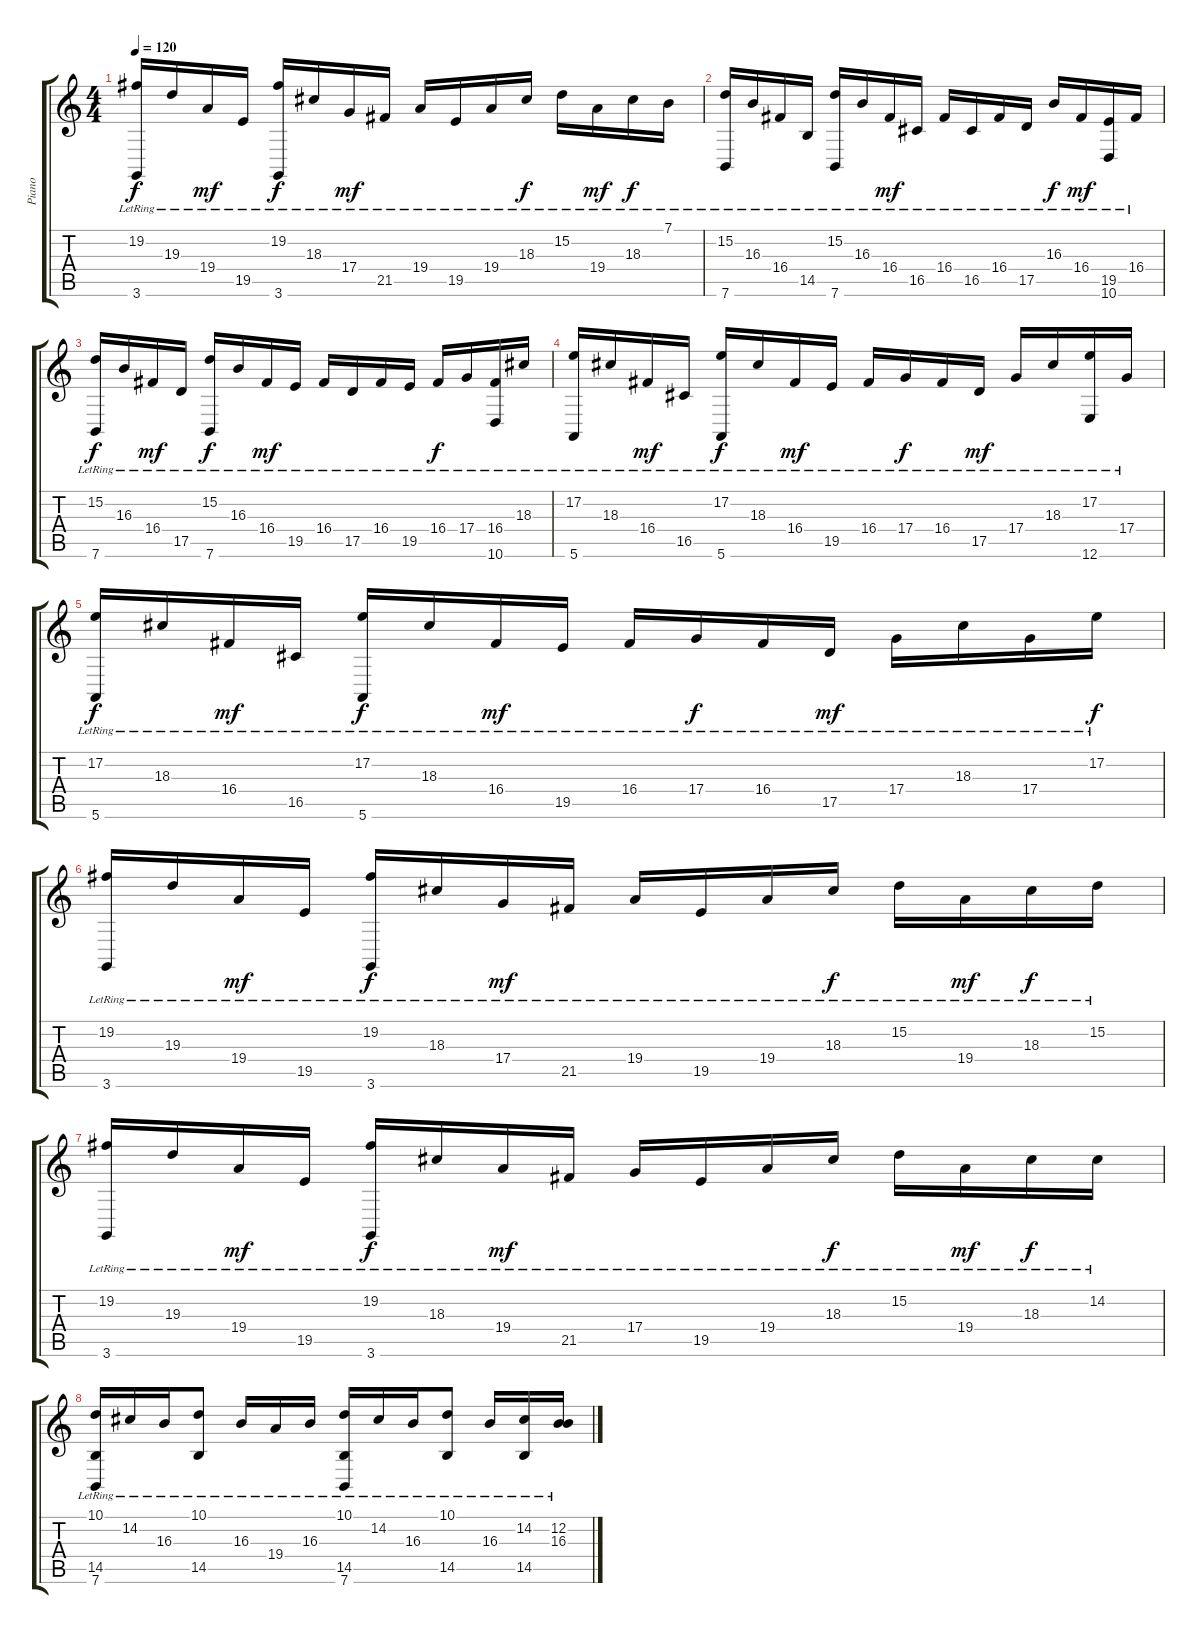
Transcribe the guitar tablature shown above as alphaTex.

\track ("Piano" "Piano") {instrument acousticgrandpiano}
\staff {score tabs}
\tuning (E4 B3 G3 D3 A2 E2) {hide}
\ts (4 4)
\tempo 120
\clef g2
\ks c
(19.2{lr} 3.6{lr}).16{dy f} 19.3{lr}.16 19.4{lr}.16{dy mf} 19.5{lr}.16 (19.2{lr} 3.6{lr}).16{dy f} 18.3{lr}.16 17.4{lr}.16{dy mf} 21.5{lr}.16 19.4{lr}.16 19.5{lr}.16 19.4{lr}.16 18.3{lr}.16{dy f} 15.2{lr}.16 19.4{lr}.16{dy mf} 18.3{lr}.16{dy f} 7.1{lr}.16 |
(15.2{lr} 7.6{lr}).16 16.3{lr}.16 16.4{lr}.16 14.5{lr}.16 (15.2{lr} 7.6{lr}).16 16.3{lr}.16 16.4{lr}.16{dy mf} 16.5{lr}.16 16.4{lr}.16 16.5{lr}.16 16.4{lr}.16 17.5{lr}.16 16.3{lr}.16{dy f} 16.4{lr}.16{dy mf} (19.5{lr} 10.6{lr}).16 16.4{lr}.16 |
(15.2{lr} 7.6{lr}).16{dy f} 16.3{lr}.16 16.4{lr}.16{dy mf} 17.5{lr}.16 (15.2{lr} 7.6{lr}).16{dy f} 16.3{lr}.16 16.4{lr}.16{dy mf} 19.5{lr}.16 16.4{lr}.16 17.5{lr}.16 16.4{lr}.16 19.5{lr}.16 16.4{lr}.16{dy f} 17.4{lr}.16 (16.4{lr} 10.6{lr}).16 18.3{lr}.16 |
(17.2{lr} 5.6{lr}).16 18.3{lr}.16 16.4{lr}.16{dy mf} 16.5{lr}.16 (17.2{lr} 5.6{lr}).16{dy f} 18.3{lr}.16 16.4{lr}.16{dy mf} 19.5{lr}.16 16.4{lr}.16 17.4{lr}.16{dy f} 16.4{lr}.16 17.5{lr}.16{dy mf} 17.4{lr}.16 18.3{lr}.16 (17.2{lr} 12.6{lr}).16 17.4{lr}.16 |
(17.2{lr} 5.6{lr}).16{dy f} 18.3{lr}.16 16.4{lr}.16{dy mf} 16.5{lr}.16 (17.2{lr} 5.6{lr}).16{dy f} 18.3{lr}.16 16.4{lr}.16{dy mf} 19.5{lr}.16 16.4{lr}.16 17.4{lr}.16{dy f} 16.4{lr}.16 17.5{lr}.16{dy mf} 17.4{lr}.16 18.3{lr}.16 17.4{lr}.16 17.2{lr}.16{dy f} |
(19.2{lr} 3.6{lr}).16 19.3{lr}.16 19.4{lr}.16{dy mf} 19.5{lr}.16 (19.2{lr} 3.6{lr}).16{dy f} 18.3{lr}.16 17.4{lr}.16{dy mf} 21.5{lr}.16 19.4{lr}.16 19.5{lr}.16 19.4{lr}.16 18.3{lr}.16{dy f} 15.2{lr}.16 19.4{lr}.16{dy mf} 18.3{lr}.16{dy f} 15.2{lr}.16 |
(19.2{lr} 3.6{lr}).16 19.3{lr}.16 19.4{lr}.16{dy mf} 19.5{lr}.16 (19.2{lr} 3.6{lr}).16{dy f} 18.3{lr}.16 19.4{lr}.16{dy mf} 21.5{lr}.16 17.4{lr}.16 19.5{lr}.16 19.4{lr}.16 18.3{lr}.16{dy f} 15.2{lr}.16 19.4{lr}.16{dy mf} 18.3{lr}.16{dy f} 14.2{lr}.16 |
(10.1{lr} 14.5{lr} 7.6{lr}).16 14.2{lr}.16 16.3{lr}.16 (10.1{lr} 14.5{lr}).8 16.3{lr}.16 19.4{lr}.16 16.3{lr}.16 (10.1{lr} 14.5{lr} 7.6{lr}).16 14.2{lr}.16 16.3{lr}.16 (10.1{lr} 14.5{lr}).8 16.3{lr}.16 (14.2{lr} 14.5{lr}).16 (12.2{lr} 16.3{lr}).16
